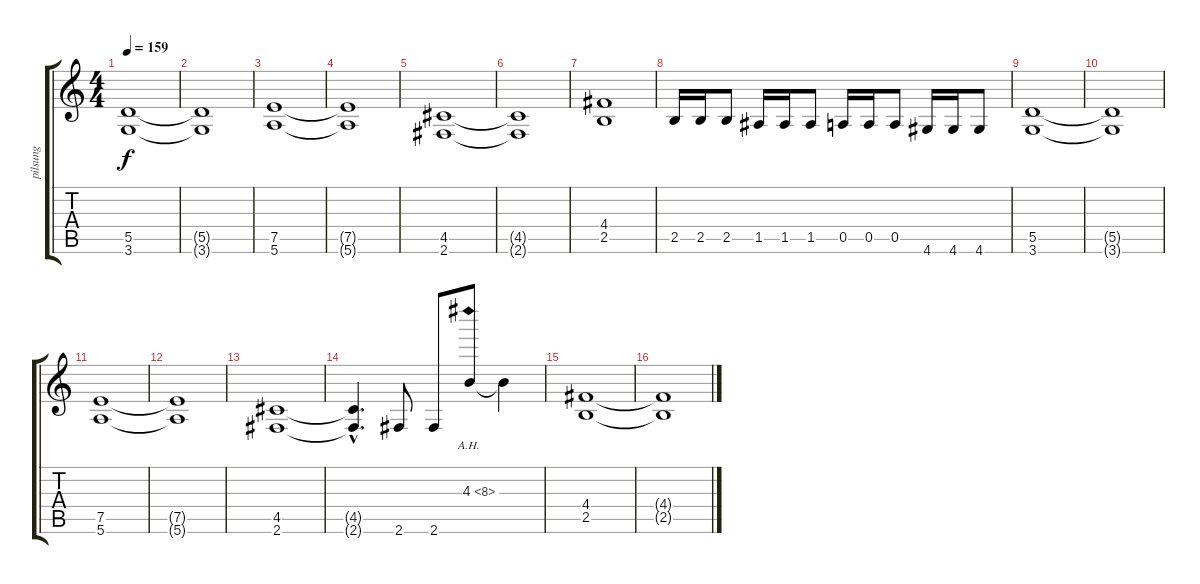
\track ("pilsung" "pilsung") {instrument distortionguitar}
\staff {score tabs}
\tuning (E4 B3 G3 D3 A2 E2) {hide}
\ts (4 4)
\tempo 159
\clef g2
\ks c
(5.5 3.6).1{dy f} |
(5.5{t} 3.6{t}).1 |
(7.5 5.6).1 |
(7.5{t} 5.6{t}).1 |
(4.5 2.6).1 |
(4.5{t} 2.6{t}).1 |
(4.4 2.5).1 |
2.5.16 2.5.16 2.5.8 1.5.16 1.5.16 1.5.8 0.5.16 0.5.16 0.5.8 4.6.16 4.6.16 4.6.8 |
(5.5 3.6).1 |
(5.5{t} 3.6{t}).1 |
(7.5 5.6).1 |
(7.5{t} 5.6{t}).1 |
(4.5 2.6).1 |
(4.5{hac t} 2.6{hac t}).4{d} 2.6.8 2.6.8 4.3{ah 4}.8 4.3{t}.4 |
(4.4 2.5).1 |
(4.4{t} 2.5{t}).1
